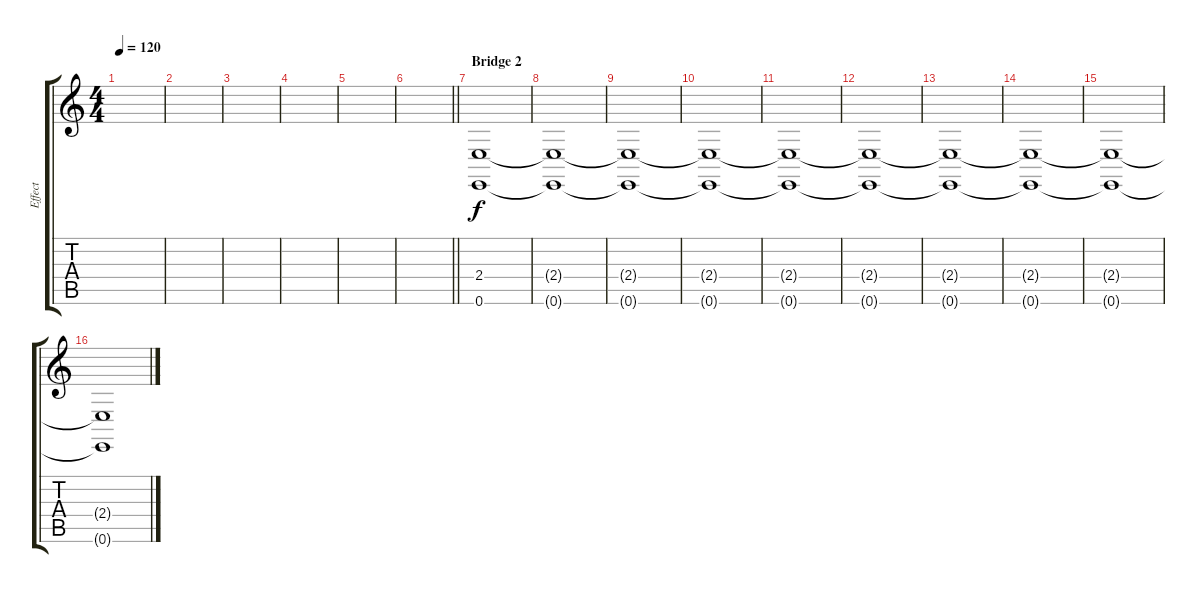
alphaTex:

\track ("Effect" "Effect") {instrument lead2sawtooth}
\staff {score tabs}
\tuning (E4 B3 G3 D3 A2 E2) {hide}
\ts (4 4)
\tempo 120
\clef g2
\ks c
|
|
|
|
|
\barLineRight lightlight
|
\section ("" "Bridge 2")
(2.4 0.6).1 |
(2.4{t} 0.6{t}).1 |
(2.4{t} 0.6{t}).1 |
(2.4{t} 0.6{t}).1 |
(2.4{t} 0.6{t}).1 |
(2.4{t} 0.6{t}).1 |
(2.4{t} 0.6{t}).1 |
(2.4{t} 0.6{t}).1 |
(2.4{t} 0.6{t}).1 |
(2.4{t} 0.6{t}).1
